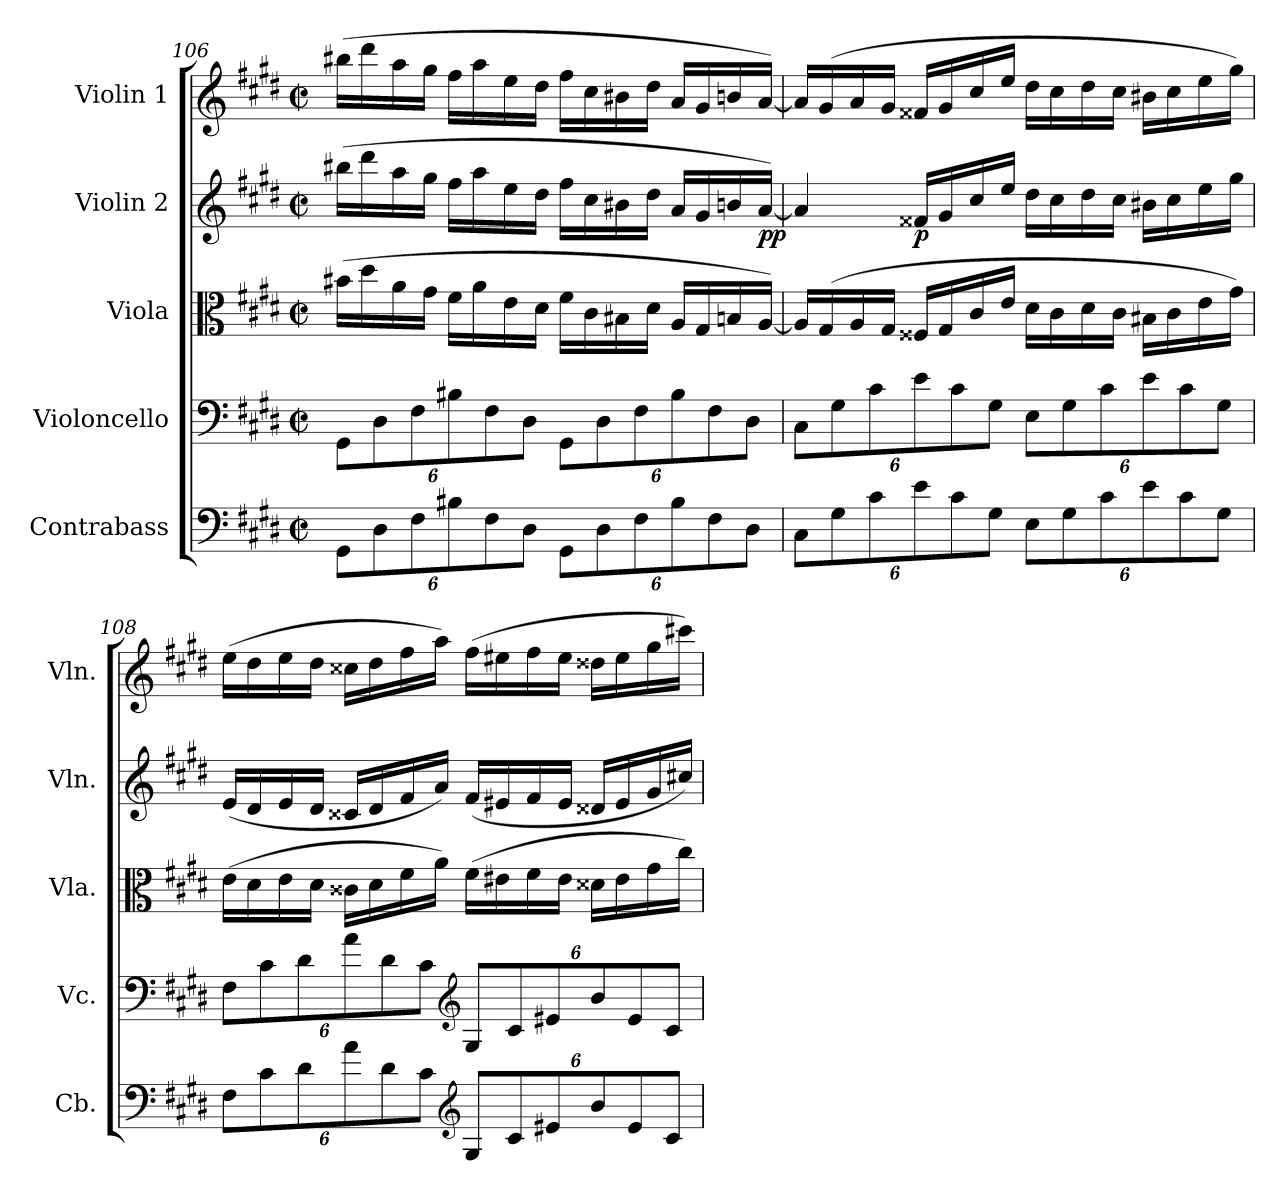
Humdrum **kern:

**kern	**kern	**kern	**kern	**dynam	**kern
*part5	*part4	*part3	*part2	*part2	*part1
*staff5	*staff4	*staff3	*staff2	*staff2	*staff1
*I"Contrabass	*I"Violoncello	*I"Viola	*I"Violin 2	*	*I"Violin 1
*I'Cb.	*I'Vc.	*I'Vla.	*I'Vln.	*	*I'Vln.
*clefF4	*clefF4	*clefC3	*clefG2	*	*clefG2
*ITrd7c12	*	*	*	*	*
*k[f#c#g#d#]	*k[f#c#g#d#]	*k[f#c#g#d#]	*k[f#c#g#d#]	*	*k[f#c#g#d#]
*M2/2	*M2/2	*M2/2	*M2/2	*	*M2/2
*met(c|)	*met(c|)	*met(c|)	*met(c|)	*	*met(c|)
*Xbrackettup	*Xbrackettup	*	*	*	*
=106	=106	=106	=106	=106	=106
12GGG#\L	12GG#\L	(16b#X\LL	(16bb#X\LL	.	(16bb#X\LL
.	.	16dd#\	16ddd#\	.	16ddd#\
12DD#\	12D#\	.	.	.	.
.	.	16a\	16aa\	.	16aa\
12FF#\	12F#\	.	.	.	.
.	.	16g#\JJ	16gg#\JJ	.	16gg#\JJ
12BB#X\	12B#X\	16f#\LL	16ff#\LL	.	16ff#\LL
.	.	16a\	16aa\	.	16aa\
12FF#\	12F#\	.	.	.	.
.	.	16e\	16ee\	.	16ee\
12DD#\J	12D#\J	.	.	.	.
.	.	16d#\JJ	16dd#\JJ	.	16dd#\JJ
12GGG#\L	12GG#\L	16f#\LL	16ff#\LL	.	16ff#\LL
.	.	16c#\	16cc#\	.	16cc#\
12DD#\	12D#\	.	.	.	.
.	.	16B#X\	16b#X\	.	16b#X\
12FF#\	12F#\	.	.	.	.
.	.	16d#\JJ	16dd#\JJ	.	16dd#\JJ
12BB#\	12B#\	16A/LL	16a/LL	.	16a/LL
.	.	16G#/	16g#/	.	16g#/
12FF#\	12F#\	.	.	.	.
.	.	16Bn/	16bn/	.	16bn/
12DD#\J	12D#\J	.	.	.	.
!	!	!	!	!LO:DY:b	!
.	.	[16A/JJ)	[16a/JJ)	pp	[16a/JJ)
!!LO:PB:g=z
=107	=107	=107	=107	=107	=107
12CC#\L	12C#\L	16A/LL]	4a/]	.	16a/LL]
.	.	(16G#/	.	.	(16g#/
12GG#\	12G#\	.	.	.	.
.	.	16A/	.	.	16a/
12C#\	12c#\	.	.	.	.
.	.	16G#/JJ	.	.	16g#/JJ
!	!	!	!	!LO:DY:b	!
12E\	12e\	16F##X/LL	16f##X/LL	p	16f##X/LL
.	.	16G#/	16g#/	.	16g#/
12C#\	12c#\	.	.	.	.
.	.	16c#/	16cc#/	.	16cc#/
12GG#\J	12G#\J	.	.	.	.
.	.	16e/JJ	16ee/JJ	.	16ee/JJ
12EE\L	12E\L	16d#\LL	16dd#\LL	.	16dd#\LL
.	.	16c#\	16cc#\	.	16cc#\
12GG#\	12G#\	.	.	.	.
.	.	16d#\	16dd#\	.	16dd#\
12C#\	12c#\	.	.	.	.
.	.	16c#\JJ	16cc#\JJ	.	16cc#\JJ
12E\	12e\	16B#X\LL	16b#X\LL	.	16b#X\LL
.	.	16c#\	16cc#\	.	16cc#\
12C#\	12c#\	.	.	.	.
.	.	16e\	16ee\	.	16ee\
12GG#\J	12G#\J	.	.	.	.
.	.	16g#\JJ)	16gg#\JJ	.	16gg#\JJ)
=108	=108	=108	=108	=108	=108
12FF#\L	12F#\L	(16e\LL	(16e/LL	.	(16ee\LL
.	.	16d#\	16d#/	.	16dd#\
12C#\	12c#\	.	.	.	.
.	.	16e\	16e/	.	16ee\
12D#\	12d#\	.	.	.	.
.	.	16d#\JJ	16d#/JJ	.	16dd#\JJ
12A\	12a\	16c##X\LL	16c##X/LL	.	16cc##X\LL
.	.	16d#\	16d#/	.	16dd#\
12D#\	12d#\	.	.	.	.
.	.	16f#\	16f#/	.	16ff#\
12C#\J	12c#\J	.	.	.	.
.	.	16a\JJ)	16a/JJ)	.	16aa\JJ)
*clefG2	*clefG2	*	*	*	*
12GG#/L	12G#/L	(16f#\LL	(16f#/LL	.	(16ff#\LL
.	.	16e#X\	16e#X/	.	16ee#X\
12C#/	12c#/	.	.	.	.
.	.	16f#\	16f#/	.	16ff#\
12E#X/	12e#X/	.	.	.	.
.	.	16e#\JJ	16e#/JJ	.	16ee#\JJ
12B/	12b/	16d##X\LL	16d##X/LL	.	16dd##X\LL
.	.	16e#\	16e#/	.	16ee#\
12E#/	12e#/	.	.	.	.
.	.	16g#\	16g#/	.	16gg#\
12C#/J	12c#/J	.	.	.	.
.	.	16cc#\JJ)	16cc#X/JJ)	.	16ccc#X\JJ)
=	=	=	=	=	=
*-	*-	*-	*-	*-	*-
